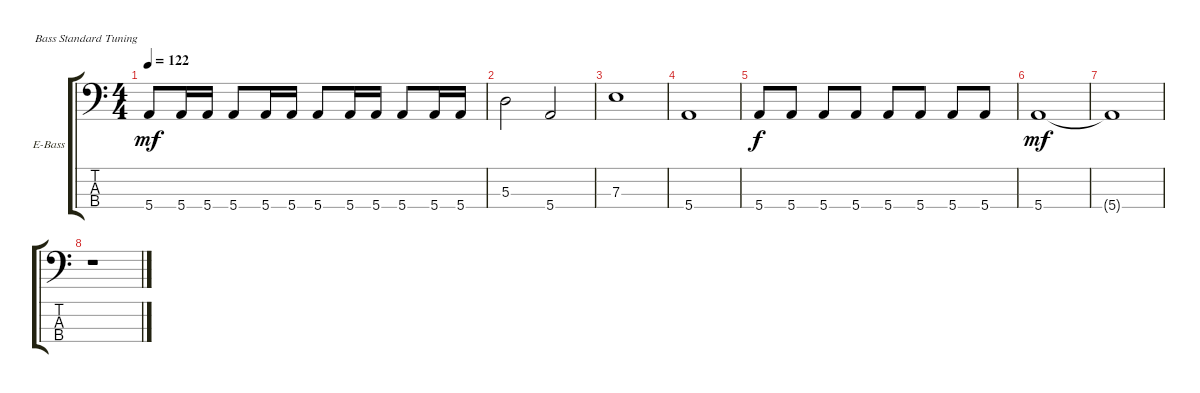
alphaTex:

\defaultSystemsLayout 4
\bracketExtendMode groupsimilarinstruments
\firstSystemTrackNameOrientation horizontal
\otherSystemsTrackNameOrientation horizontal
\track ("Gitar Bass" "E-Bass") {instrument electricbassfinger}
\staff {score tabs}
\tuning (G2 D2 A1 E1)
\ts (4 4)
\tempo 122
\clef f4
\ks c
5.4.8{dy mf} 5.4.16 5.4.16 5.4.8 5.4.16 5.4.16 5.4.8 5.4.16 5.4.16 5.4.8 5.4.16 5.4.16 |
5.3.2 5.4.2 |
7.3.1 |
5.4.1 |
5.4.8{dy f} 5.4.8 5.4.8 5.4.8 5.4.8 5.4.8 5.4.8 5.4.8 |
5.4.1{dy mf} |
5.4{t}.1 |
r.1
